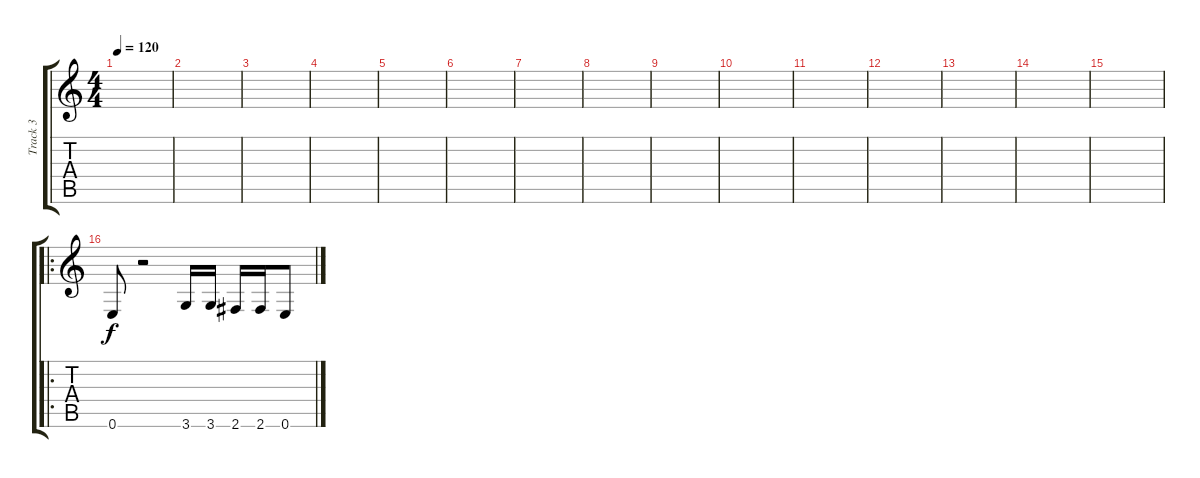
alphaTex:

\track ("Track 3" "Track 3") {instrument electricbassfinger}
\staff {score tabs}
\tuning (E4 B3 G3 D3 A2 E2) {hide}
\ts (4 4)
\tempo 120
\clef g2
\ks c
|
|
|
|
|
|
|
|
|
|
|
|
|
|
|
\ro
0.6.8 r.2 3.6.16 3.6.16 2.6.16 2.6.16 0.6.8
